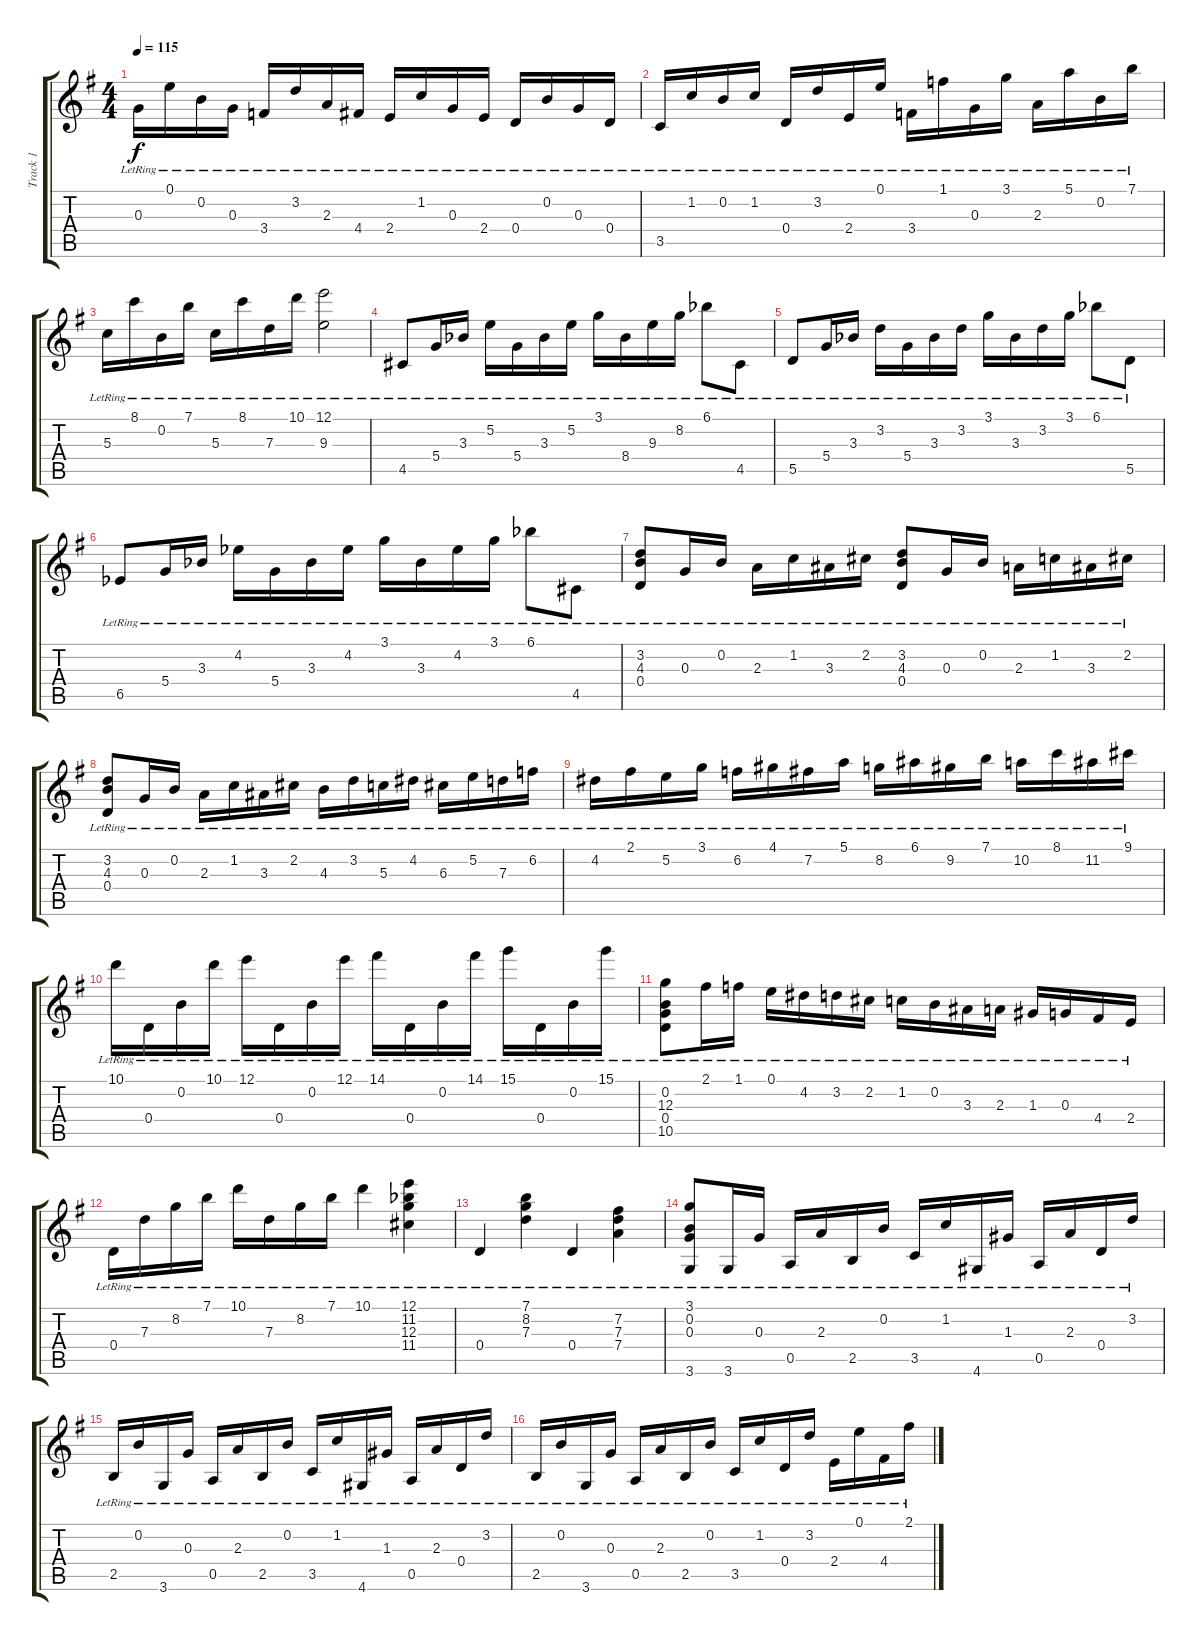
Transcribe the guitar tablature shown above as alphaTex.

\track ("Track 1" "Track 1") {instrument acousticguitarnylon}
\staff {score tabs}
\tuning (E4 B3 G3 D3 A2 E2) {hide}
\ts (4 4)
\tempo 115
\clef g2
\ks g
0.3{lr}.16{dy f} 0.1{lr}.16 0.2{lr}.16 0.3{lr}.16 3.4{lr}.16 3.2{lr}.16 2.3{lr}.16 4.4{lr}.16 2.4{lr}.16 1.2{lr}.16 0.3{lr}.16 2.4{lr}.16 0.4{lr}.16 0.2{lr}.16 0.3{lr}.16 0.4{lr}.16 |
3.5{lr}.16 1.2{lr}.16 0.2{lr}.16 1.2{lr}.16 0.4{lr}.16 3.2{lr}.16 2.4{lr}.16 0.1{lr}.16 3.4{lr}.16 1.1{lr}.16 0.3{lr}.16 3.1{lr}.16 2.3{lr}.16 5.1{lr}.16 0.2{lr}.16 7.1{lr}.16 |
5.3{lr}.16 8.1{lr}.16 0.2{lr}.16 7.1{lr}.16 5.3{lr}.16 8.1{lr}.16 7.3{lr}.16 10.1{lr}.16 (12.1{lr} 9.3{lr}).2 |
4.5{lr}.8 5.4{lr}.16 3.3{lr acc b}.16 5.2{lr}.16 5.4{lr}.16 3.3{lr acc b}.16 5.2{lr}.16 3.1{lr}.16 8.4{lr acc b}.16 9.3{lr}.16 8.2{lr}.16 6.1{lr acc b}.8 4.5{lr}.8 |
5.5{lr}.8 5.4{lr}.16 3.3{lr acc b}.16 3.2{lr}.16 5.4{lr}.16 3.3{lr acc b}.16 3.2{lr}.16 3.1{lr}.16 3.3{lr acc b}.16 3.2{lr}.16 3.1{lr}.16 6.1{lr acc b}.8 5.5{lr}.8 |
6.5{lr acc b}.8 5.4{lr}.16 3.3{lr acc b}.16 4.2{lr acc b}.16 5.4{lr}.16 3.3{lr acc b}.16 4.2{lr acc b}.16 3.1{lr}.16 3.3{lr acc b}.16 4.2{lr acc b}.16 3.1{lr}.16 6.1{lr acc b}.8 4.5{lr}.8 |
(3.2{lr} 4.3{lr} 0.4{lr}).8 0.3{lr}.16 0.2{lr}.16 2.3{lr}.16 1.2{lr}.16 3.3{lr}.16 2.2{lr}.16 (3.2{lr} 4.3{lr} 0.4{lr}).8 0.3{lr}.16 0.2{lr}.16 2.3{lr}.16 1.2{lr}.16 3.3{lr}.16 2.2{lr}.16 |
(3.2{lr} 4.3{lr} 0.4{lr}).8 0.3{lr}.16 0.2{lr}.16 2.3{lr}.16 1.2{lr}.16 3.3{lr}.16 2.2{lr}.16 4.3{lr}.16 3.2{lr}.16 5.3{lr}.16 4.2{lr}.16 6.3{lr}.16 5.2{lr}.16 7.3{lr}.16 6.2{lr}.16 |
4.2{lr}.16 2.1{lr}.16 5.2{lr}.16 3.1{lr}.16 6.2{lr}.16 4.1{lr}.16 7.2{lr}.16 5.1{lr}.16 8.2{lr}.16 6.1{lr}.16 9.2{lr}.16 7.1{lr}.16 10.2{lr}.16 8.1{lr}.16 11.2{lr}.16 9.1{lr}.16 |
10.1{lr}.16 0.4{lr}.16 0.2{lr}.16 10.1{lr}.16 12.1{lr}.16 0.4{lr}.16 0.2{lr}.16 12.1{lr}.16 14.1{lr}.16 0.4{lr}.16 0.2{lr}.16 14.1{lr}.16 15.1{lr}.16 0.4{lr}.16 0.2{lr}.16 15.1{lr}.16 |
(0.2{lr} 12.3{lr} 0.4{lr} 10.5{lr}).8 2.1{lr}.16 1.1{lr}.16 0.1{lr}.16 4.2{lr}.16 3.2{lr}.16 2.2{lr}.16 1.2{lr}.16 0.2{lr}.16 3.3{lr}.16 2.3{lr}.16 1.3{lr}.16 0.3{lr}.16 4.4{lr}.16 2.4{lr}.16 |
0.4{lr}.16 7.3{lr}.16 8.2{lr}.16 7.1{lr}.16 10.1{lr}.16 7.3{lr}.16 8.2{lr}.16 7.1{lr}.16 10.1{lr}.4 (12.1{lr} 11.2{lr acc b} 12.3{lr} 11.4{lr}).4 |
0.4{lr}.4 (7.1{lr} 8.2{lr} 7.3{lr}).4 0.4{lr}.4 (7.2{lr} 7.3{lr} 7.4{lr}).4 |
(3.1{lr} 0.2{lr} 0.3{lr} 3.6{lr}).8 3.6{lr}.16 0.3{lr}.16 0.5{lr}.16 2.3{lr}.16 2.5{lr}.16 0.2{lr}.16 3.5{lr}.16 1.2{lr}.16 4.6{lr}.16 1.3{lr}.16 0.5{lr}.16 2.3{lr}.16 0.4{lr}.16 3.2{lr}.16 |
2.5{lr}.16 0.2{lr}.16 3.6{lr}.16 0.3{lr}.16 0.5{lr}.16 2.3{lr}.16 2.5{lr}.16 0.2{lr}.16 3.5{lr}.16 1.2{lr}.16 4.6{lr}.16 1.3{lr}.16 0.5{lr}.16 2.3{lr}.16 0.4{lr}.16 3.2{lr}.16 |
2.5{lr}.16 0.2{lr}.16 3.6{lr}.16 0.3{lr}.16 0.5{lr}.16 2.3{lr}.16 2.5{lr}.16 0.2{lr}.16 3.5{lr}.16 1.2{lr}.16 0.4{lr}.16 3.2{lr}.16 2.4{lr}.16 0.1{lr}.16 4.4{lr}.16 2.1{lr}.16
